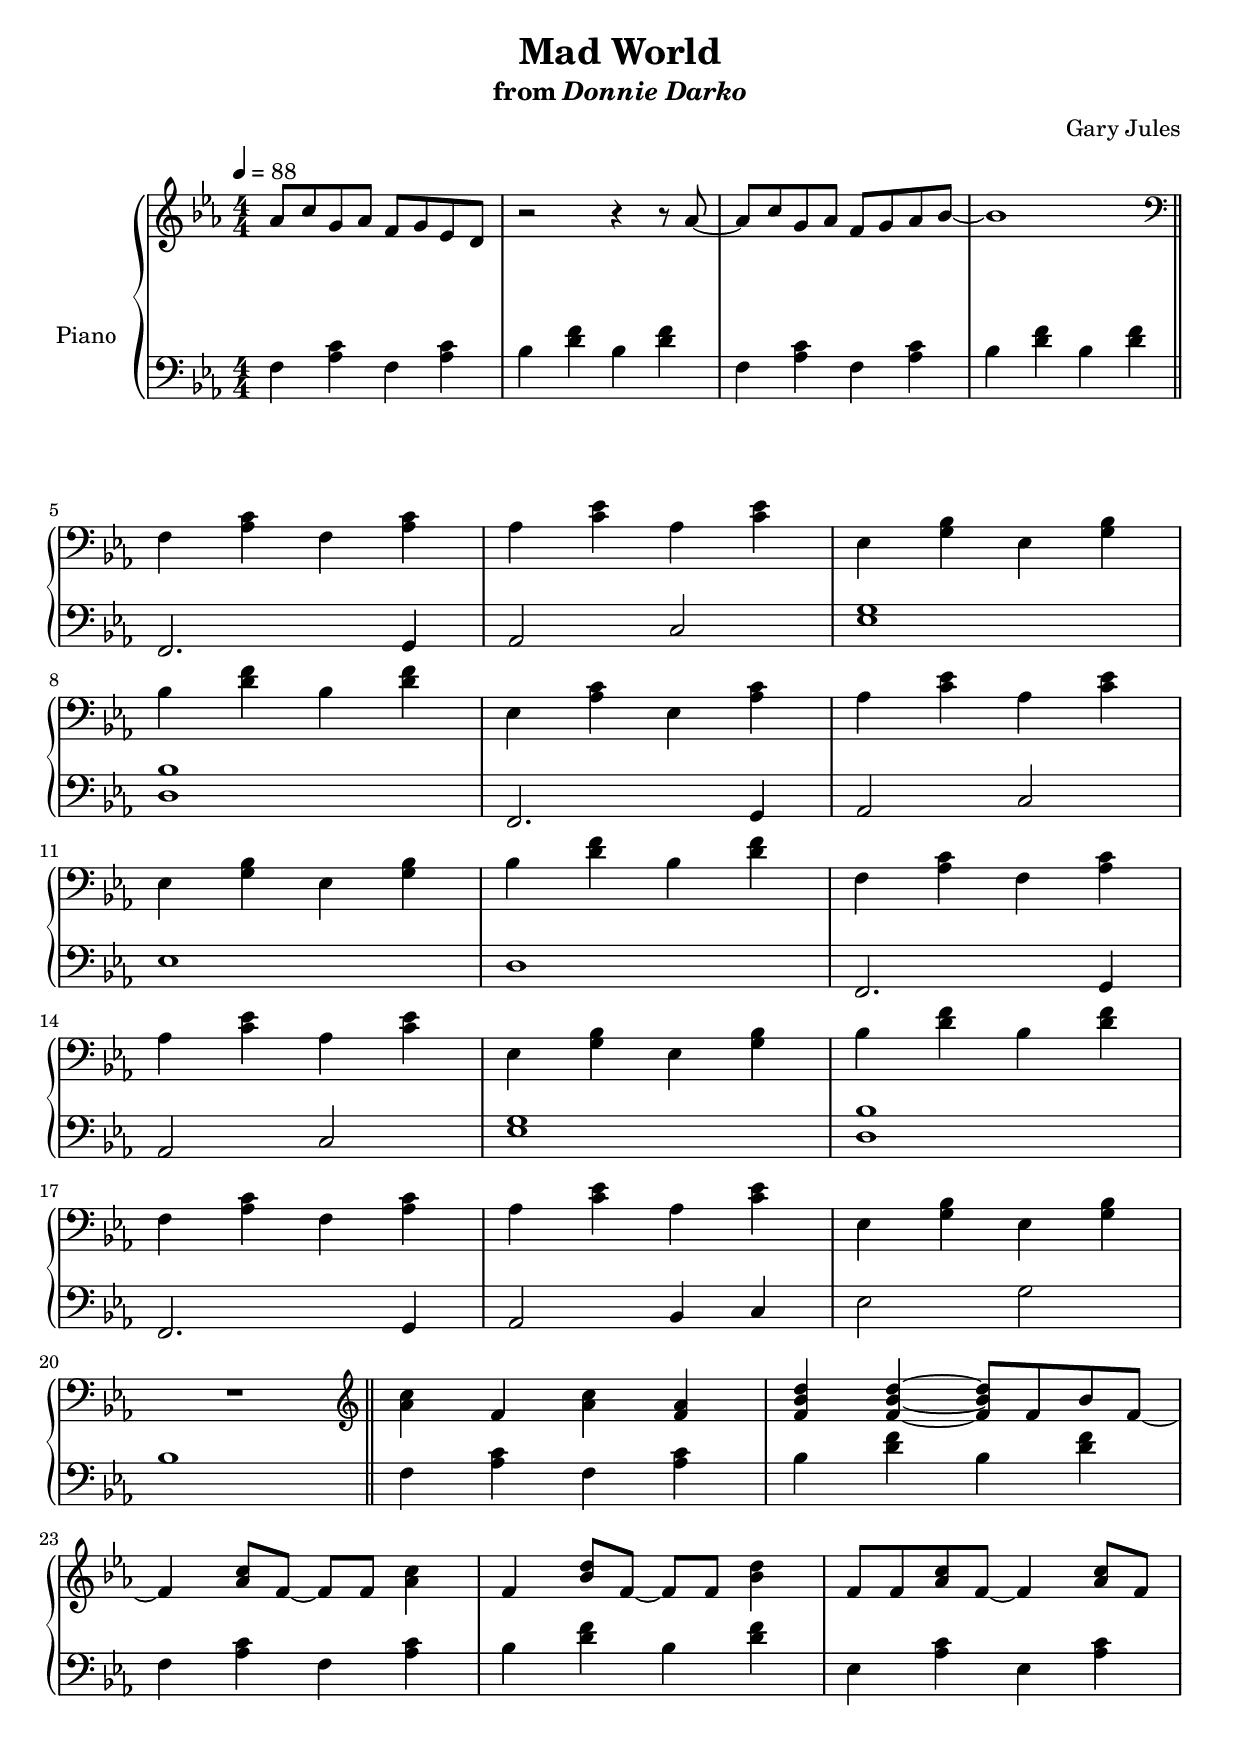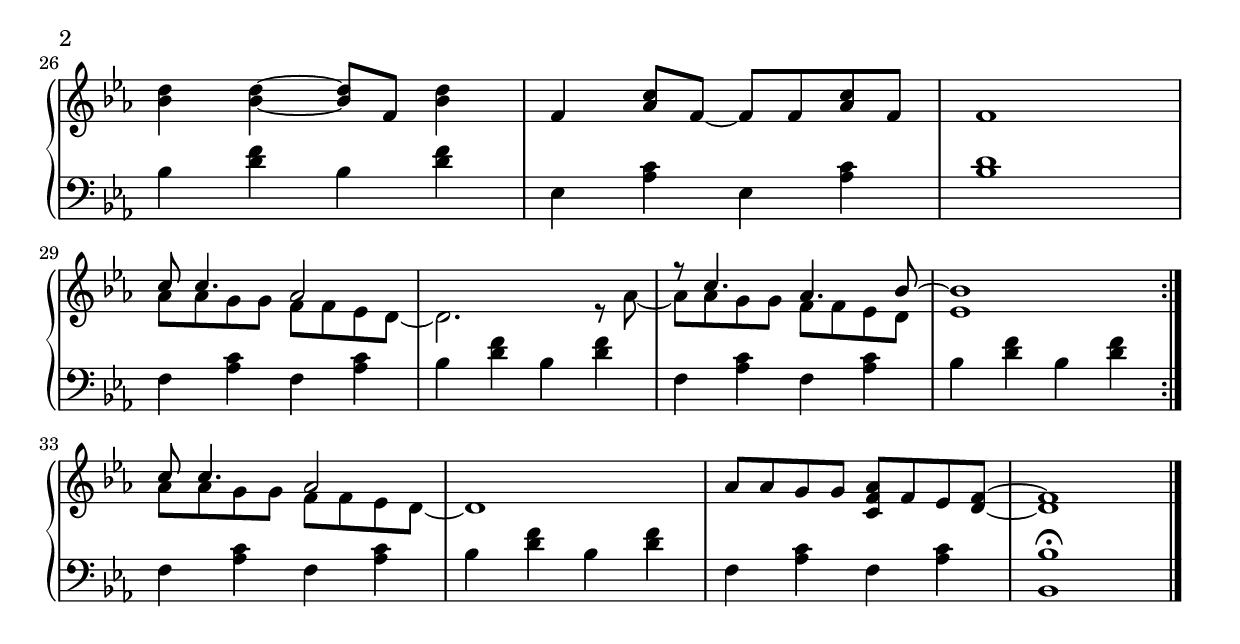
\version "2.12.2"

\header {
  title = "Mad World"
  subtitle = \markup { "from" \italic "Donnie Darko" }
  composer = "Gary Jules"
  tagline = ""
}

global = {
  \tempo 4 = 88
  \key c \minor
  \time 4/4
  \numericTimeSignature
  s1*4\bar "||"\break
  s1*3\break
  s1*3\break
  s1*3\break
  s1*3\break
  s1*3\break
  s1\bar "||"
  s1*2\break
  s1*3\break
  s1*3\break
  s1*4\break
  s1*4\bar "|."
}

upper = \relative c'' {
  \clef treble
  as8 c g as f g es d
  r2 r4 r8 as'~
  as c g as f g as bes~
  bes1

  \clef bass
  \repeat volta 2 {
    f,4 <as c> f <as c>
    as <c es> as <c es>
    es, <g bes> es <g bes>

    bes <d f> bes <d f>
    es, <as c> es <as c>
    as <c es> as <c es>

    es, <g bes> es <g bes>
    bes <d f> bes <d f>
    f, <as c> f <as c>

    as <c es> as <c es>
    es, <g bes> es <g bes>
    bes <d f> bes <d f>

    f, <as c> f <as c>
    as <c es> as <c es>
    es, <g bes> es <g bes>

    R1
    \clef treble
    <as' c>4 f <as c> <f as>
    <f bes d> <f bes d>~ <f bes d>8 f bes f~

    f4 <as c>8 f~ f f <as c>4
    f4 <bes d>8 f~ f f <bes d>4
    f8 f <as c> f~ f4 <as c>8 f

    <bes d>4 <bes d>~ <bes d>8 f <bes d>4
    f4 <as c>8f~ f f <as c> f
    f1

    <<
      {
        c'8 c4. as2
        s1
        r8 c4. as4. bes8~
        bes1
      }
    \\
      {
        as8 as g g f f es d~
        d2. r8 as'~
        as as g g f f es d~
        es1
      }
    >>
  }

  <<
    {
      c'8 c4. as2
      s1
    }
  \\
    {
      as8 as g g f f es d~
      d1
    }
  >>
  as'8 as g g <c, f as> f es <d f>~
  <d f>1
}

lower = \relative c {
  \clef bass
  f4 <as c> f <as c>
  bes <d f> bes <d f>
  f, <as c> f <as c>
  bes <d f> bes <d f>

  \repeat volta 2 {
    f,,2. g4
    as2 c
    <es g>1

    <d bes'>
    f,2. g4
    as2 c

    es1
    d
    f,2. g4

    as2 c
    <es g>1
    <d bes'>

    f,2. g4
    as2 bes4 c
    es2 g

    bes1
    f4 <as c> f <as c>
    bes <d f> bes <d f>

    f, <as c> f <as c>
    bes <d f> bes <d f>
    es, <as c> es <as c>

    bes <d f> bes <d f>
    es, <as c> es <as c>
    <bes d>1

    f4 <as c> f <as c>
    bes <d f> bes <d f>
    f, <as c> f <as c>
    bes <d f> bes <d f>
  }

  f, <as c> f <as c>
  bes <d f> bes <d f>
  f, <as c> f <as c>
  <bes, bes'>1\fermata
}

dynamics = {
}

pedal = {
}

chordnames = \chordmode {
}

\include "../template_piano_solo.ly"
